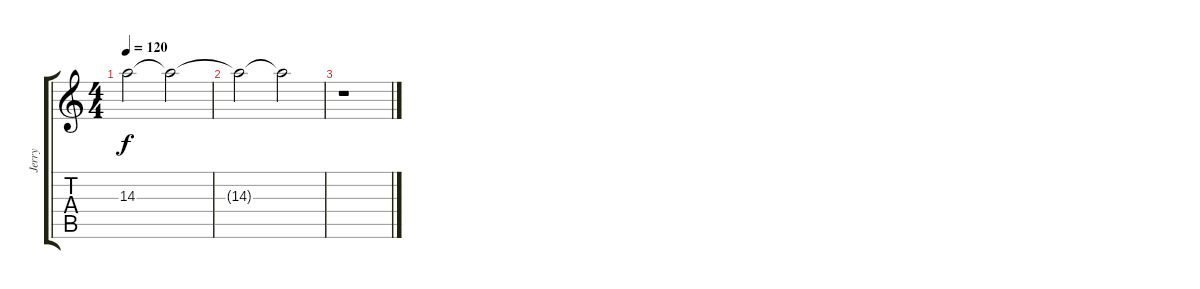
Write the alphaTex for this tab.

\track ("Jerry" "Jerry") {instrument distortionguitar}
\staff {score tabs}
\tuning (E4 B3 G3 D3 A2 E2) {hide}
\ts (4 4)
\tempo 120
\clef g2
\ks c
14.3{t}.2{dy f volume 3} 14.3{t}.2{volume 2} |
14.3{t}.2{volume 1} 14.3{t}.2{volume 0} |
r.1
